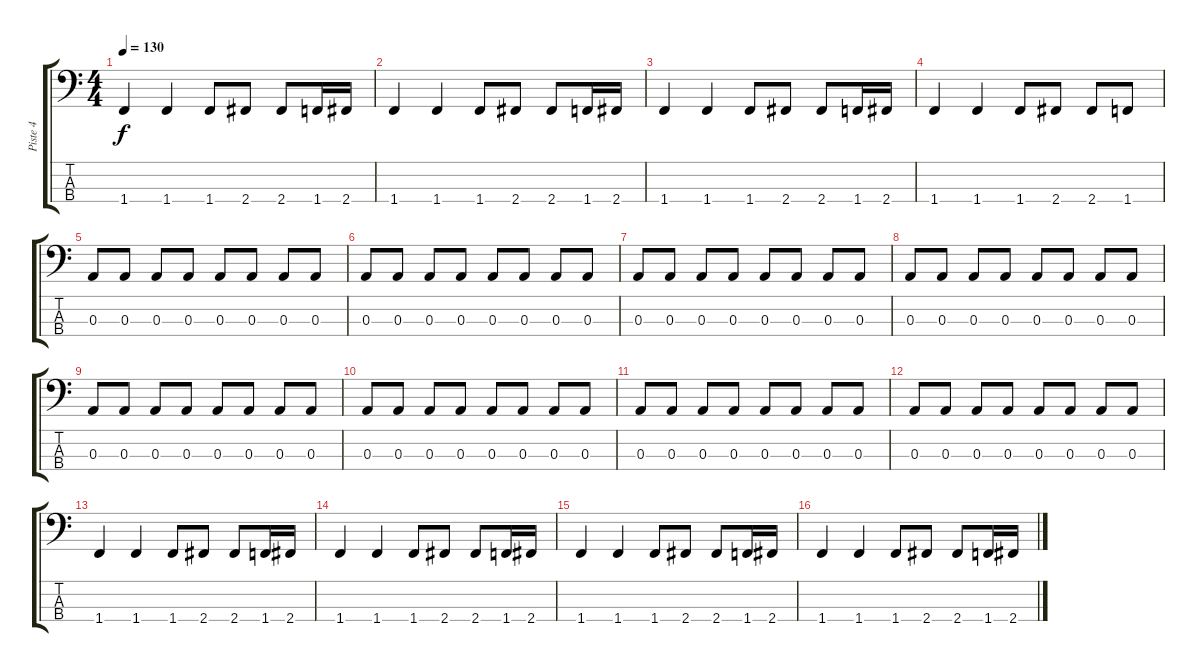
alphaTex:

\track ("Piste 4" "Piste 4") {instrument electricbassfinger}
\staff {score tabs}
\tuning (G2 D2 A1 E1) {hide}
\ts (4 4)
\tempo 130
\clef f4
\ks c
1.4.4{dy f} 1.4.4 1.4.8 2.4.8 2.4.8 1.4.16 2.4.16 |
1.4.4 1.4.4 1.4.8 2.4.8 2.4.8 1.4.16 2.4.16 |
1.4.4 1.4.4 1.4.8 2.4.8 2.4.8 1.4.16 2.4.16 |
1.4.4 1.4.4 1.4.8 2.4.8 2.4.8 1.4.8 |
0.3.8 0.3.8 0.3.8 0.3.8 0.3.8 0.3.8 0.3.8 0.3.8 |
0.3.8 0.3.8 0.3.8 0.3.8 0.3.8 0.3.8 0.3.8 0.3.8 |
0.3.8 0.3.8 0.3.8 0.3.8 0.3.8 0.3.8 0.3.8 0.3.8 |
0.3.8 0.3.8 0.3.8 0.3.8 0.3.8 0.3.8 0.3.8 0.3.8 |
0.3.8 0.3.8 0.3.8 0.3.8 0.3.8 0.3.8 0.3.8 0.3.8 |
0.3.8 0.3.8 0.3.8 0.3.8 0.3.8 0.3.8 0.3.8 0.3.8 |
0.3.8 0.3.8 0.3.8 0.3.8 0.3.8 0.3.8 0.3.8 0.3.8 |
0.3.8 0.3.8 0.3.8 0.3.8 0.3.8 0.3.8 0.3.8 0.3.8 |
1.4.4 1.4.4 1.4.8 2.4.8 2.4.8 1.4.16 2.4.16 |
1.4.4 1.4.4 1.4.8 2.4.8 2.4.8 1.4.16 2.4.16 |
1.4.4 1.4.4 1.4.8 2.4.8 2.4.8 1.4.16 2.4.16 |
1.4.4 1.4.4 1.4.8 2.4.8 2.4.8 1.4.16 2.4.16
